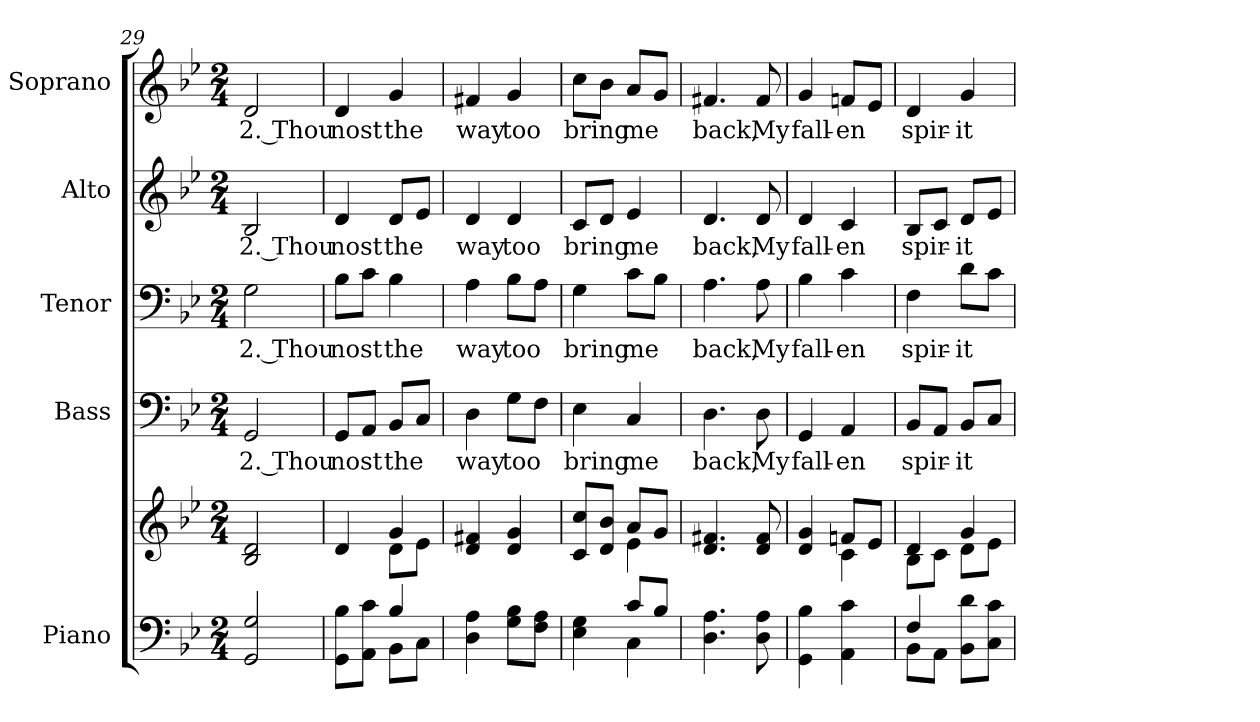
**kern	**kern	**kern	**text	**kern	**text	**kern	**text	**kern	**text
*part5	*part5	*part4	*part4	*part3	*part3	*part2	*part2	*part1	*part1
*staff6	*staff5	*staff4	*staff4	*staff3	*staff3	*staff2	*staff2	*staff1	*staff1
*I"Piano	*	*I"Bass	*	*I"Tenor	*	*I"Alto	*	*I"Soprano	*
*I'Pno.	*	*I'B.	*	*I'T.	*	*I'A.	*	*I'S.	*
*clefF4	*clefG2	*clefF4	*	*clefF4	*	*clefG2	*	*clefG2	*
*k[b-e-]	*k[b-e-]	*k[b-e-]	*	*k[b-e-]	*	*k[b-e-]	*	*k[b-e-]	*
*B-:	*B-:	*B-:	*	*B-:	*	*B-:	*	*B-:	*
*M2/4	*M2/4	*M2/4	*	*M2/4	*	*M2/4	*	*M2/4	*
=29	=29	=29	=29	=29	=29	=29	=29	=29	=29
!	!	!	!LO:LY:b:color=#000000	!	!	!	!	!	!
!	!	!	!	!	!LO:LY:b:color=#000000	!	!	!	!
!	!	!	!	!	!	!	!LO:LY:b:color=#000000	!	!
!	!	!	!	!	!	!	!	!	!LO:LY:b:color=#000000
2GGi/ 2Gi	2B-i/ 2di	2GGi/	2. Thou	2Gi\	2. Thou	2B-i/	2. Thou	2di/	2. Thou
=30	=30	=30	=30	=30	=30	=30	=30	=30	=30
*^	*^	*	*	*	*	*	*	*	*
!	!	!	!	!	!LO:LY:b:color=#000000	!	!	!	!	!	!
!	!	!	!	!	!	!	!LO:LY:b:color=#000000	!	!	!	!
!	!	!	!	!	!	!	!	!	!LO:LY:b:color=#000000	!	!
!	!	!	!	!	!	!	!	!	!	!	!LO:LY:b:color=#000000
8GGi\ 8B-iL	4ryy	4di/	4ryy	8GGi/L	nost	8B-i\L	nost	4di/	nost	4di/	nost
8AAi\ 8ciJ	.	.	.	8AAi/J	.	8ci\J	.	.	.	.	.
!	!	!	!	!	!LO:LY:b:color=#000000	!	!	!	!	!	!
!	!	!	!	!	!	!	!LO:LY:b:color=#000000	!	!	!	!
!	!	!	!	!	!	!	!	!	!LO:LY:b:color=#000000	!	!
!	!	!	!	!	!	!	!	!	!	!	!LO:LY:b:color=#000000
4B-i/	8BB-i\L	4gi/	8di\L	8BB-i/L	the	4B-i\	the	8di/L	the	4gi/	the
.	8Ci\J	.	8e-i\J	8Ci/J	.	.	.	8e-i/J	.	.	.
*v	*v	*	*	*	*	*	*	*	*	*	*
*	*v	*v	*	*	*	*	*	*	*	*
=31	=31	=31	=31	=31	=31	=31	=31	=31	=31
*^	*^	*	*	*	*	*	*	*	*
!	!	!	!	!	!LO:LY:b:color=#000000	!	!	!	!	!	!
*v	*v	*	*	*	*	*	*	*	*	*	*
*	*v	*v	*	*	*	*	*	*	*	*
*^	*^	*	*	*	*	*	*	*	*
!	!	!	!	!	!	!	!LO:LY:b:color=#000000	!	!	!	!
*v	*v	*	*	*	*	*	*	*	*	*	*
*	*v	*v	*	*	*	*	*	*	*	*
*^	*^	*	*	*	*	*	*	*	*
!	!	!	!	!	!	!	!	!	!LO:LY:b:color=#000000	!	!
*v	*v	*	*	*	*	*	*	*	*	*	*
*	*v	*v	*	*	*	*	*	*	*	*
*^	*^	*	*	*	*	*	*	*	*
!	!	!	!	!	!	!	!	!	!	!	!LO:LY:b:color=#000000
*v	*v	*	*	*	*	*	*	*	*	*	*
*	*v	*v	*	*	*	*	*	*	*	*
4Di\ 4Ai	4di/ 4f#Xi	4Di\	way	4Ai\	way	4di/	way	4f#Xi/	way
!	!	!	!LO:LY:b:color=#000000	!	!	!	!	!	!
!	!	!	!	!	!LO:LY:b:color=#000000	!	!	!	!
!	!	!	!	!	!	!	!LO:LY:b:color=#000000	!	!
!	!	!	!	!	!	!	!	!	!LO:LY:b:color=#000000
8Gi\ 8B-iL	4di/ 4gi	8Gi\L	too	8B-i\L	too	4di/	too	4gi/	too
8Fi\ 8AiJ	.	8Fi\J	.	8Ai\J	.	.	.	.	.
!!LO:PB:g=z
=32	=32	=32	=32	=32	=32	=32	=32	=32	=32
*^	*^	*	*	*	*	*	*	*	*
!	!	!	!	!	!LO:LY:b:color=#000000	!	!	!	!	!	!
!	!	!	!	!	!	!	!LO:LY:b:color=#000000	!	!	!	!
!	!	!	!	!	!	!	!	!	!LO:LY:b:color=#000000	!	!
!	!	!	!	!	!	!	!	!	!	!	!LO:LY:b:color=#000000
4E-i\ 4Gi	4ryy	8ci/ 8cciL	4ryy	4E-i\	bring	4Gi\	bring	8ci/L	bring	8cci\L	bring
.	.	8di/ 8b-iJ	.	.	.	.	.	8di/J	.	8b-i\J	.
!	!	!	!	!	!LO:LY:b:color=#000000	!	!	!	!	!	!
!	!	!	!	!	!	!	!LO:LY:b:color=#000000	!	!	!	!
!	!	!	!	!	!	!	!	!	!LO:LY:b:color=#000000	!	!
!	!	!	!	!	!	!	!	!	!	!	!LO:LY:b:color=#000000
8ci/L	4Ci\	8ai/L	4e-i\	4Ci/	me	8ci\L	me	4e-i/	me	8ai/L	me
8B-i/J	.	8gi/J	.	.	.	8B-i\J	.	.	.	8gi/J	.
*v	*v	*	*	*	*	*	*	*	*	*	*
*	*v	*v	*	*	*	*	*	*	*	*
=33	=33	=33	=33	=33	=33	=33	=33	=33	=33
!	!	!	!LO:LY:b:color=#000000	!	!	!	!	!	!
!	!	!	!	!	!LO:LY:b:color=#000000	!	!	!	!
!	!	!	!	!	!	!	!LO:LY:b:color=#000000	!	!
!	!	!	!	!	!	!	!	!	!LO:LY:b:color=#000000
4.Di\ 4.Ai	4.di/ 4.f#Xi	4.Di\	back,	4.Ai\	back,	4.di/	back,	4.f#Xi/	back,
!	!	!	!LO:LY:b:color=#000000	!	!	!	!	!	!
!	!	!	!	!	!LO:LY:b:color=#000000	!	!	!	!
!	!	!	!	!	!	!	!LO:LY:b:color=#000000	!	!
!	!	!	!	!	!	!	!	!	!LO:LY:b:color=#000000
8Di\ 8Ai	8di/ 8f#i	8Di\	My	8Ai\	My	8di/	My	8f#i/	My
=34	=34	=34	=34	=34	=34	=34	=34	=34	=34
*	*^	*	*	*	*	*	*	*	*
!	!	!	!	!LO:LY:b:color=#000000	!	!	!	!	!	!
!	!	!	!	!	!	!LO:LY:b:color=#000000	!	!	!	!
!	!	!	!	!	!	!	!	!LO:LY:b:color=#000000	!	!
!	!	!	!	!	!	!	!	!	!	!LO:LY:b:color=#000000
4GGi\ 4B-i	4di/ 4gi	4ryy	4GGi/	fall-	4B-i\	fall-	4di/	fall-	4gi/	fall-
!	!	!	!	!LO:LY:b:color=#000000	!	!	!	!	!	!
!	!	!	!	!	!	!LO:LY:b:color=#000000	!	!	!	!
!	!	!	!	!	!	!	!	!LO:LY:b:color=#000000	!	!
!	!	!	!	!	!	!	!	!	!	!LO:LY:b:color=#000000
4AAi\ 4ci	8fni/L	4ci\	4AAi/	-en	4ci\	-en	4ci/	-en	8fni/L	-en
.	8e-i/J	.	.	.	.	.	.	.	8e-i/J	.
=35	=35	=35	=35	=35	=35	=35	=35	=35	=35	=35
*^	*	*	*	*	*	*	*	*	*	*
!	!	!	!	!	!LO:LY:b:color=#000000	!	!	!	!	!	!
!	!	!	!	!	!	!	!LO:LY:b:color=#000000	!	!	!	!
!	!	!	!	!	!	!	!	!	!LO:LY:b:color=#000000	!	!
!	!	!	!	!	!	!	!	!	!	!	!LO:LY:b:color=#000000
4Fi/	8BB-i\L	4di/	8B-i\L	8BB-i/L	spir-	4Fi\	spir-	8B-i/L	spir-	4di/	spir-
.	8AAi\J	.	8ci\J	8AAi/J	.	.	.	8ci/J	.	.	.
!	!	!	!	!	!LO:LY:b:color=#000000	!	!	!	!	!	!
!	!	!	!	!	!	!	!LO:LY:b:color=#000000	!	!	!	!
!	!	!	!	!	!	!	!	!	!LO:LY:b:color=#000000	!	!
!	!	!	!	!	!	!	!	!	!	!	!LO:LY:b:color=#000000
8BB-i\ 8diL	4ryy	4gi/	8di\L	8BB-i/L	-it	8di\L	-it	8di/L	-it	4gi/	-it
8Ci\ 8ciJ	.	.	8e-i\J	8Ci/J	.	8ci\J	.	8e-i/J	.	.	.
*v	*v	*	*	*	*	*	*	*	*	*	*
*	*v	*v	*	*	*	*	*	*	*	*
=	=	=	=	=	=	=	=	=	=
*-	*-	*-	*-	*-	*-	*-	*-	*-	*-
